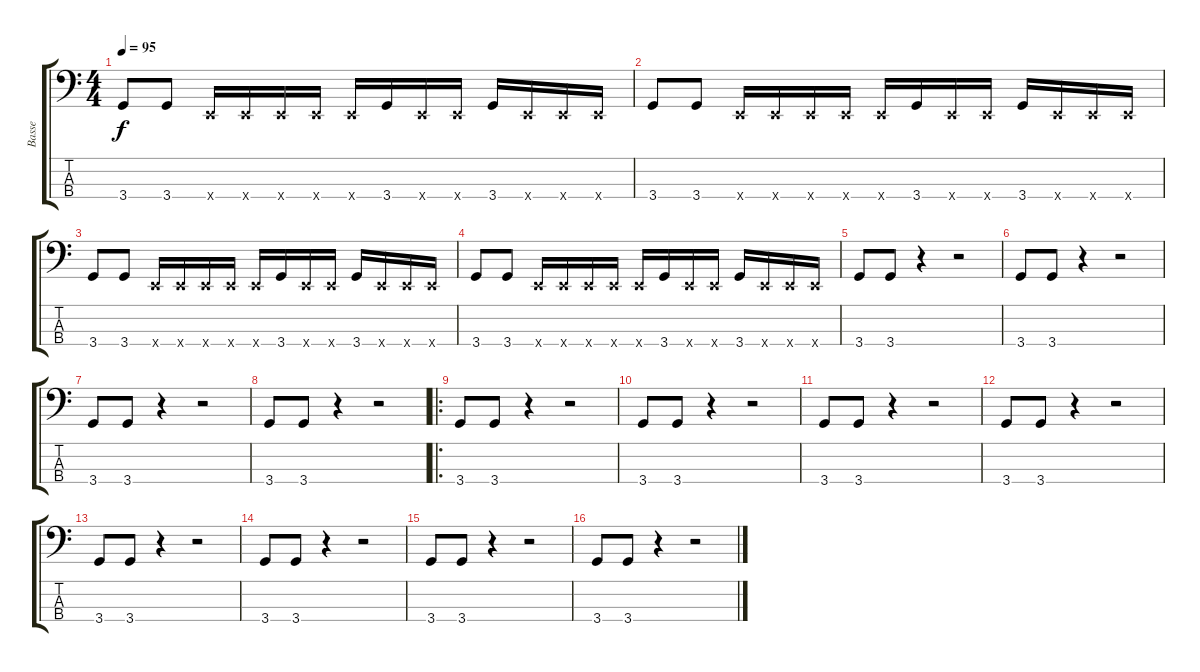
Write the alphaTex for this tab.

\track ("Basse" "Basse") {instrument electricbasspick}
\staff {score tabs}
\tuning (G2 D2 A1 E1) {hide}
\ts (4 4)
\tempo 95
\clef f4
\ks c
3.4.8{dy f instrument electricbasspick} 3.4.8 0.4{x}.16 0.4{x}.16 0.4{x}.16 0.4{x}.16 0.4{x}.16 3.4.16 0.4{x}.16 0.4{x}.16 3.4.16 0.4{x}.16 0.4{x}.16 0.4{x}.16 |
3.4.8 3.4.8 0.4{x}.16 0.4{x}.16 0.4{x}.16 0.4{x}.16 0.4{x}.16 3.4.16 0.4{x}.16 0.4{x}.16 3.4.16 0.4{x}.16 0.4{x}.16 0.4{x}.16 |
3.4.8 3.4.8 0.4{x}.16 0.4{x}.16 0.4{x}.16 0.4{x}.16 0.4{x}.16 3.4.16 0.4{x}.16 0.4{x}.16 3.4.16 0.4{x}.16 0.4{x}.16 0.4{x}.16 |
3.4.8 3.4.8 0.4{x}.16 0.4{x}.16 0.4{x}.16 0.4{x}.16 0.4{x}.16 3.4.16 0.4{x}.16 0.4{x}.16 3.4.16 0.4{x}.16 0.4{x}.16 0.4{x}.16 |
3.4.8 3.4.8 r.4 r.2 |
3.4.8 3.4.8 r.4 r.2 |
3.4.8 3.4.8 r.4 r.2 |
3.4.8 3.4.8 r.4 r.2 |
\ro
3.4.8 3.4.8 r.4 r.2 |
3.4.8 3.4.8 r.4 r.2 |
3.4.8 3.4.8 r.4 r.2 |
3.4.8 3.4.8 r.4 r.2 |
3.4.8 3.4.8 r.4 r.2 |
3.4.8 3.4.8 r.4 r.2 |
3.4.8 3.4.8 r.4 r.2 |
3.4.8 3.4.8 r.4 r.2
